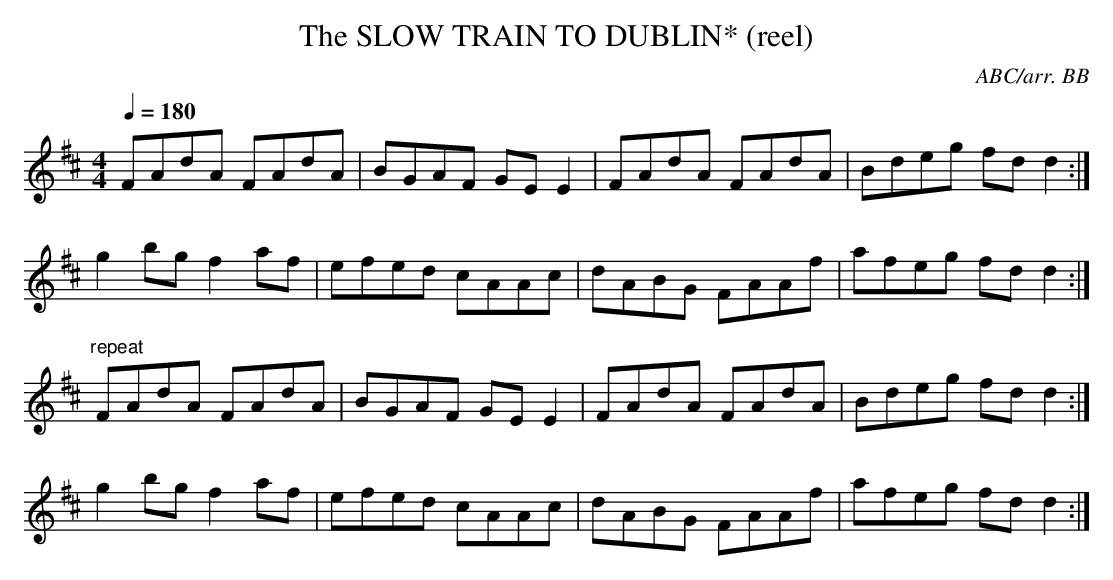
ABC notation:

X:1
T:SLOW TRAIN TO DUBLIN* (reel), The
C:ABC/arr. BB
Q:1/4=180
L:1/8
M:4/4
K:D
FAdA FAdA|BGAF GE E2|FAdA FAdA|Bdeg fd d2:|
g2bg f2 af|efed cAAc|dABG FAAf|afeg fd d2:|
"repeat"
FAdA FAdA|BGAF GE E2|FAdA FAdA|Bdeg fd d2:|
g2bg f2 af|efed cAAc|dABG FAAf|afeg fd d2:|
